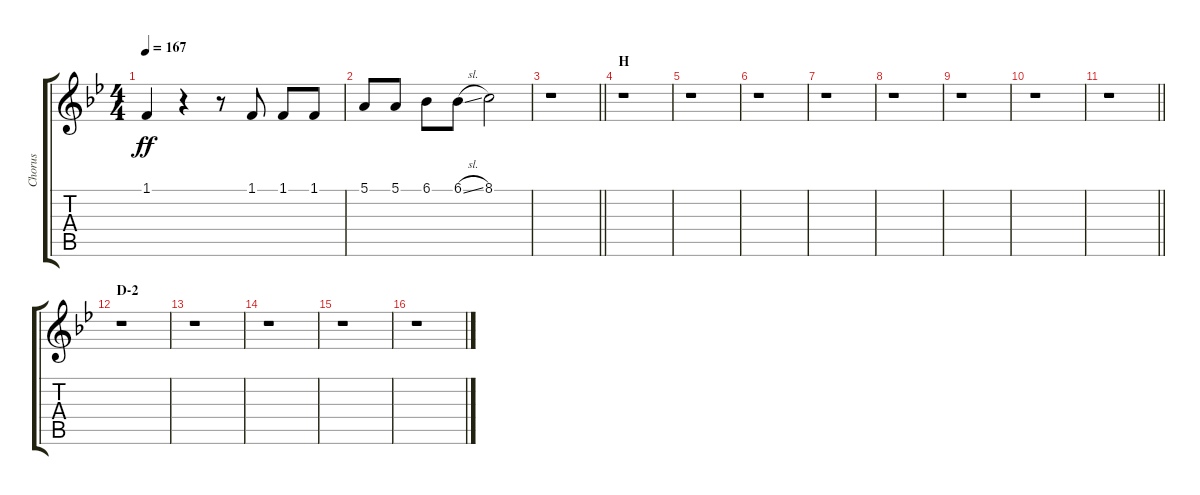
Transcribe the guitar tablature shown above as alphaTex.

\track ("Chorus" "Chorus") {instrument voiceoohs}
\staff {score tabs}
\tuning (E4 B3 G3 D3 A2 E2) {hide}
\ts (4 4)
\tempo 167
\clef g2
\ks bb
1.1.4{dy ff} r.4 r.8 1.1.8 1.1.8 1.1.8 |
5.1.8 5.1.8 6.1.8 6.1{sl}.8 8.1.2 |
\barLineRight lightlight
r.1 |
\section ("" "H")
r.1 |
r.1 |
r.1 |
r.1 |
r.1 |
r.1 |
r.1 |
\barLineRight lightlight
r.1 |
\section ("" "D-2")
r.1 |
r.1 |
r.1 |
r.1 |
r.1
